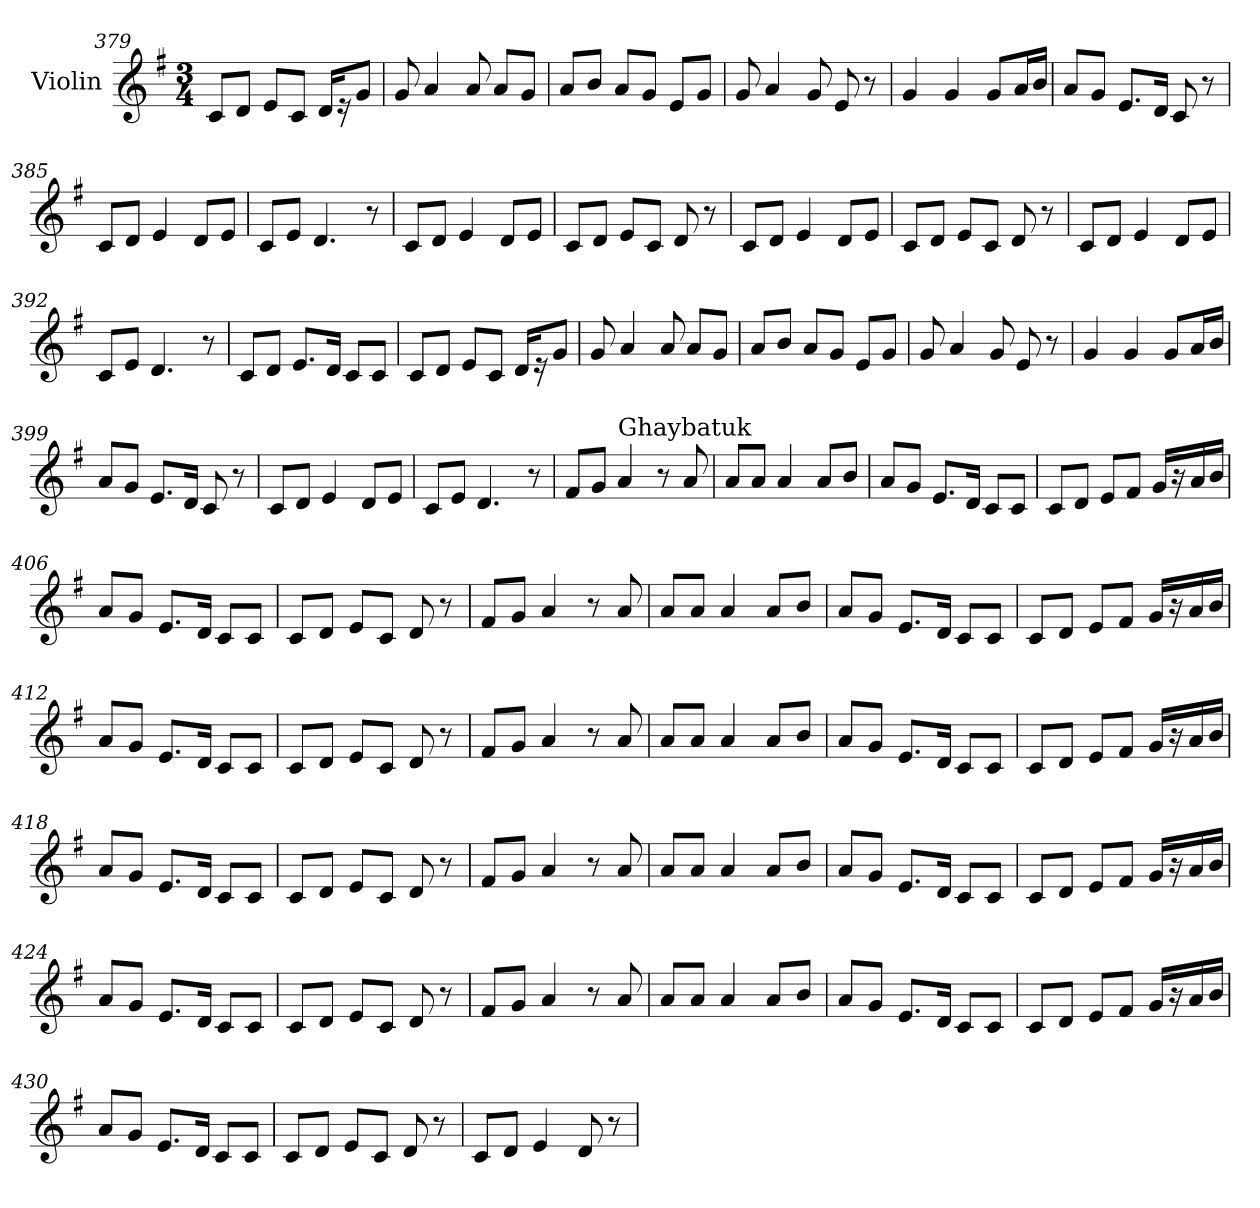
**kern
*part1
*staff1
*I"Violin
*clefG2
*k[f#]
*G:
*M3/4
=379
8c/L
8d/J
8e/L
8c/J
16d/KL
16r
8g/J
=380
8g/
4a/
8a/
8a/L
8g/J
!!LO:LB:g=z
=381
8a/L
8b/J
8a/L
8g/J
8e/L
8g/J
=382
8g/
4a/
8g/
8e/
8r
=383
4g/
4g/
8g/L
16a/L
16b/JJ
=384
8a/L
8g/J
8.e/L
16d/Jk
8c/
8r
=385
8c/L
8d/J
4e/
8d/L
8e/J
=386
8c/L
8e/J
4.d/
8r
!!LO:LB:g=z
=387
8c/L
8d/J
4e/
8d/L
8e/J
=388
8c/L
8d/J
8e/L
8c/J
8d/
8r
=389
8c/L
8d/J
4e/
8d/L
8e/J
=390
8c/L
8d/J
8e/L
8c/J
8d/
8r
=391
8c/L
8d/J
4e/
8d/L
8e/J
=392
8c/L
8e/J
4.d/
8r
!!LO:LB:g=z
=393
8c/L
8d/J
8.e/L
16d/Jk
8c/L
8c/J
=394
8c/L
8d/J
8e/L
8c/J
16d/KL
16r
8g/J
=395
8g/
4a/
8a/
8a/L
8g/J
!!LO:LB:g=z
=396
8a/L
8b/J
8a/L
8g/J
8e/L
8g/J
=397
8g/
4a/
8g/
8e/
8r
=398
4g/
4g/
8g/L
16a/L
16b/JJ
=399
8a/L
8g/J
8.e/L
16d/Jk
8c/
8r
=400
8c/L
8d/J
4e/
8d/L
8e/J
=401
8c/L
8e/J
4.d/
8r
!!LO:LB:g=z
=402
8f#/L
8g/J
!LO:TX:a:t=Ghaybatuk
4a/
8r
8a/
=403
8a/L
8a/J
4a/
8a/L
8b/J
=404
8a/L
8g/J
8.e/L
16d/Jk
8c/L
8c/J
!!LO:LB:g=z
=405
8c/L
8d/J
8e/L
8f#/J
16g/LL
16r
16a/
16b/JJ
=406
8a/L
8g/J
8.e/L
16d/Jk
8c/L
8c/J
=407
8c/L
8d/J
8e/L
8c/J
8d/
8r
=408
8f#/L
8g/J
4a/
8r
8a/
=409
8a/L
8a/J
4a/
8a/L
8b/J
=410
8a/L
8g/J
8.e/L
16d/Jk
8c/L
8c/J
!!LO:PB:g=z
=411
8c/L
8d/J
8e/L
8f#/J
16g/LL
16r
16a/
16b/JJ
=412
8a/L
8g/J
8.e/L
16d/Jk
8c/L
8c/J
=413
8c/L
8d/J
8e/L
8c/J
8d/
8r
=414
8f#/L
8g/J
4a/
8r
8a/
=415
8a/L
8a/J
4a/
8a/L
8b/J
=416
8a/L
8g/J
8.e/L
16d/Jk
8c/L
8c/J
!!LO:LB:g=z
=417
8c/L
8d/J
8e/L
8f#/J
16g/LL
16r
16a/
16b/JJ
=418
8a/L
8g/J
8.e/L
16d/Jk
8c/L
8c/J
=419
8c/L
8d/J
8e/L
8c/J
8d/
8r
=420
8f#/L
8g/J
4a/
8r
8a/
=421
8a/L
8a/J
4a/
8a/L
8b/J
=422
8a/L
8g/J
8.e/L
16d/Jk
8c/L
8c/J
!!LO:LB:g=z
=423
8c/L
8d/J
8e/L
8f#/J
16g/LL
16r
16a/
16b/JJ
=424
8a/L
8g/J
8.e/L
16d/Jk
8c/L
8c/J
=425
8c/L
8d/J
8e/L
8c/J
8d/
8r
=426
8f#/L
8g/J
4a/
8r
8a/
=427
8a/L
8a/J
4a/
8a/L
8b/J
=428
8a/L
8g/J
8.e/L
16d/Jk
8c/L
8c/J
!!LO:LB:g=z
=429
8c/L
8d/J
8e/L
8f#/J
16g/LL
16r
16a/
16b/JJ
=430
8a/L
8g/J
8.e/L
16d/Jk
8c/L
8c/J
=431
8c/L
8d/J
8e/L
8c/J
8d/
8r
=432
8c/L
8d/J
4e/
8d/
8r
=
*-
